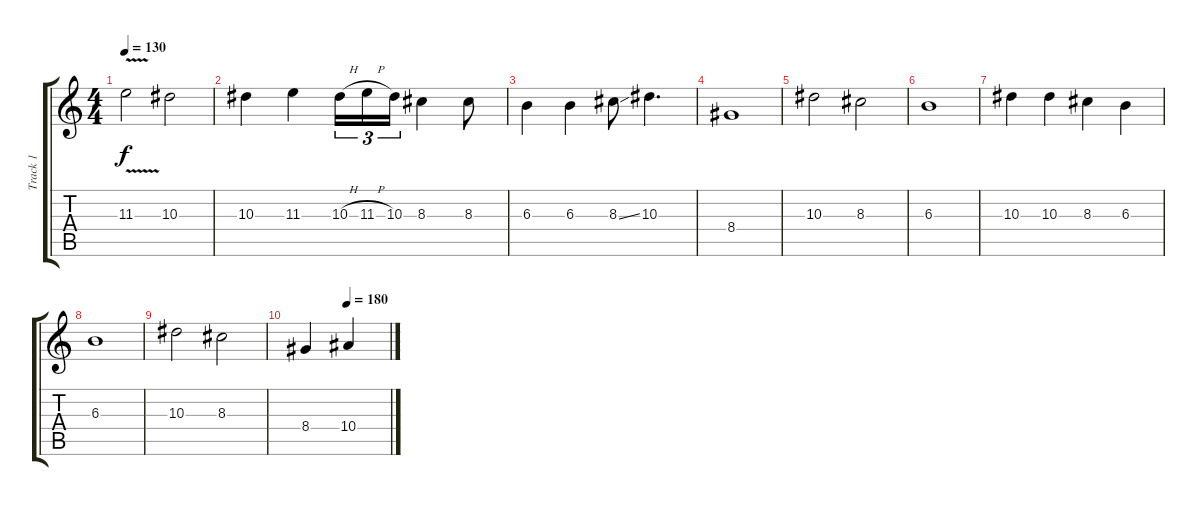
\track ("Track 1" "Track 1") {instrument distortionguitar}
\staff {score tabs}
\tuning (D4 A3 F3 C3 G2 C2) {hide}
\ts (4 4)
\tempo 130
\clef g2
\ks c
11.3{v t}.2{dy f} 10.3.2 |
10.3.4 11.3.4 10.3{h}.16{tu (3 2)} 11.3{h}.16{tu (3 2)} 10.3.16{tu (3 2)} 8.3.4 8.3.8 |
6.3.4 6.3.4 8.3{ss}.8 10.3.4{d} |
8.4.1 |
10.3.2 8.3.2 |
6.3.1 |
10.3.4 10.3.4 8.3.4 6.3.4 |
6.3.1 |
10.3.2 8.3.2 |
\tempo (180 0.5)
8.4.4 10.4.4
